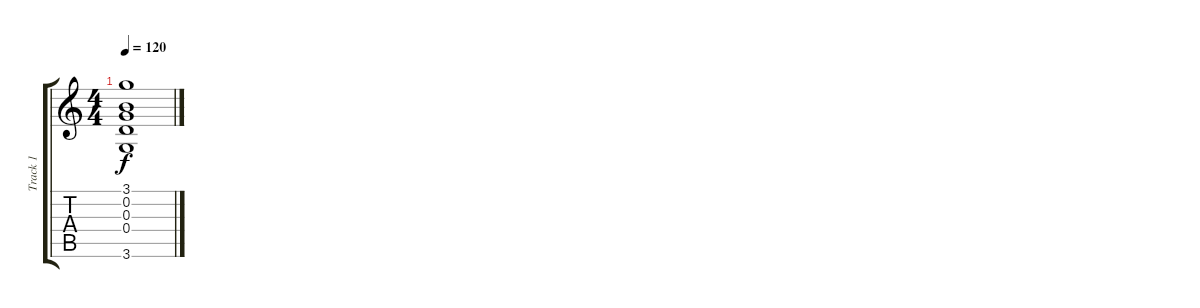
\track ("Track 1" "Track 1") {instrument acousticguitarsteel}
\staff {score tabs}
\tuning (E4 B3 G3 D3 A2 E2) {hide}
\ts (4 4)
\tempo 120
\clef g2
\ks c
(3.1 0.2 0.3 0.4 3.6).1{dy f}
